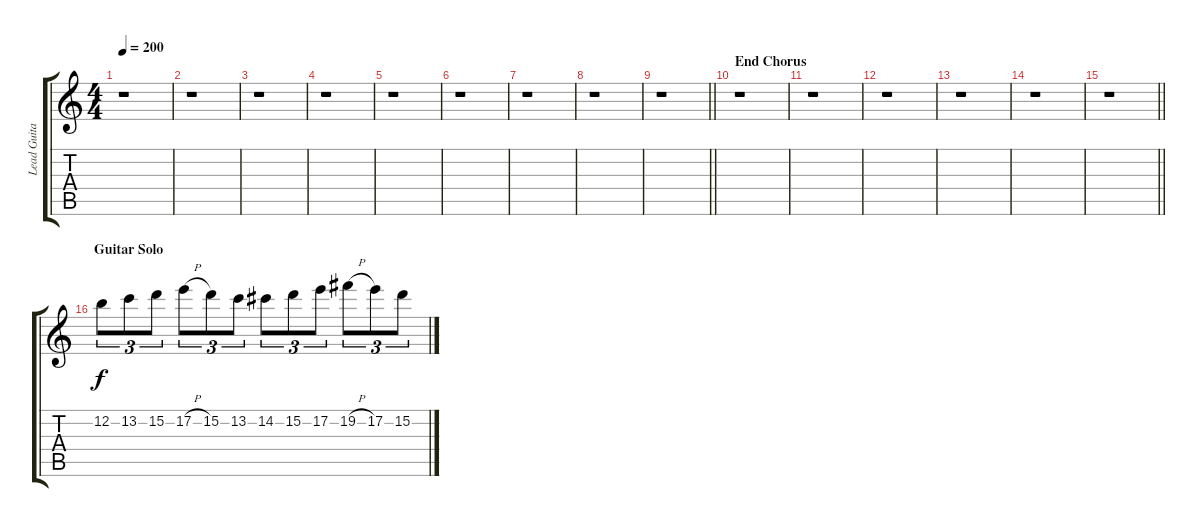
\track ("Lead Guitar (Kirk)" "Lead Guita") {instrument distortionguitar}
\staff {score tabs}
\tuning (E4 B3 G3 D3 A2 E2) {hide}
\ts (4 4)
\tempo 200
\clef g2
\ks c
r.1{dy f} |
r.1 |
r.1 |
r.1 |
r.1 |
r.1 |
r.1 |
r.1 |
\barLineRight lightlight
r.1 |
\section ("" "End Chorus")
r.1 |
r.1 |
r.1 |
r.1 |
r.1 |
\barLineRight lightlight
r.1 |
\section ("" "Guitar Solo")
12.2.8{tu (3 2)} 13.2.8{tu (3 2)} 15.2.8{tu (3 2)} 17.2{h}.8{tu (3 2)} 15.2.8{tu (3 2)} 13.2.8{tu (3 2)} 14.2.8{tu (3 2)} 15.2.8{tu (3 2)} 17.2.8{tu (3 2)} 19.2{h}.8{tu (3 2)} 17.2.8{tu (3 2)} 15.2.8{tu (3 2)}
